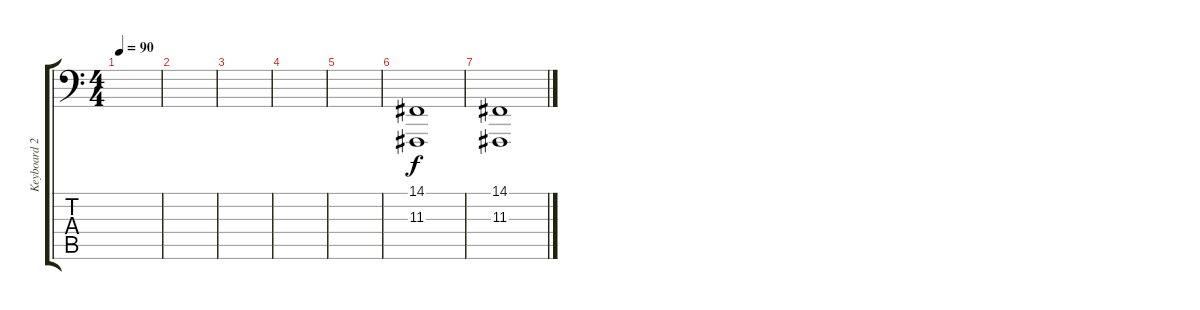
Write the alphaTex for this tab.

\track ("Keyboard 2" "Keyboard 2") {instrument acousticgrandpiano}
\staff {score tabs}
\tuning (E1 B0 G0 D0 A-1 E-1) {hide}
\ts (4 4)
\tempo 90
\clef f4
\ks c
|
|
|
|
|
(14.1 11.3).1 |
(14.1 11.3).1
